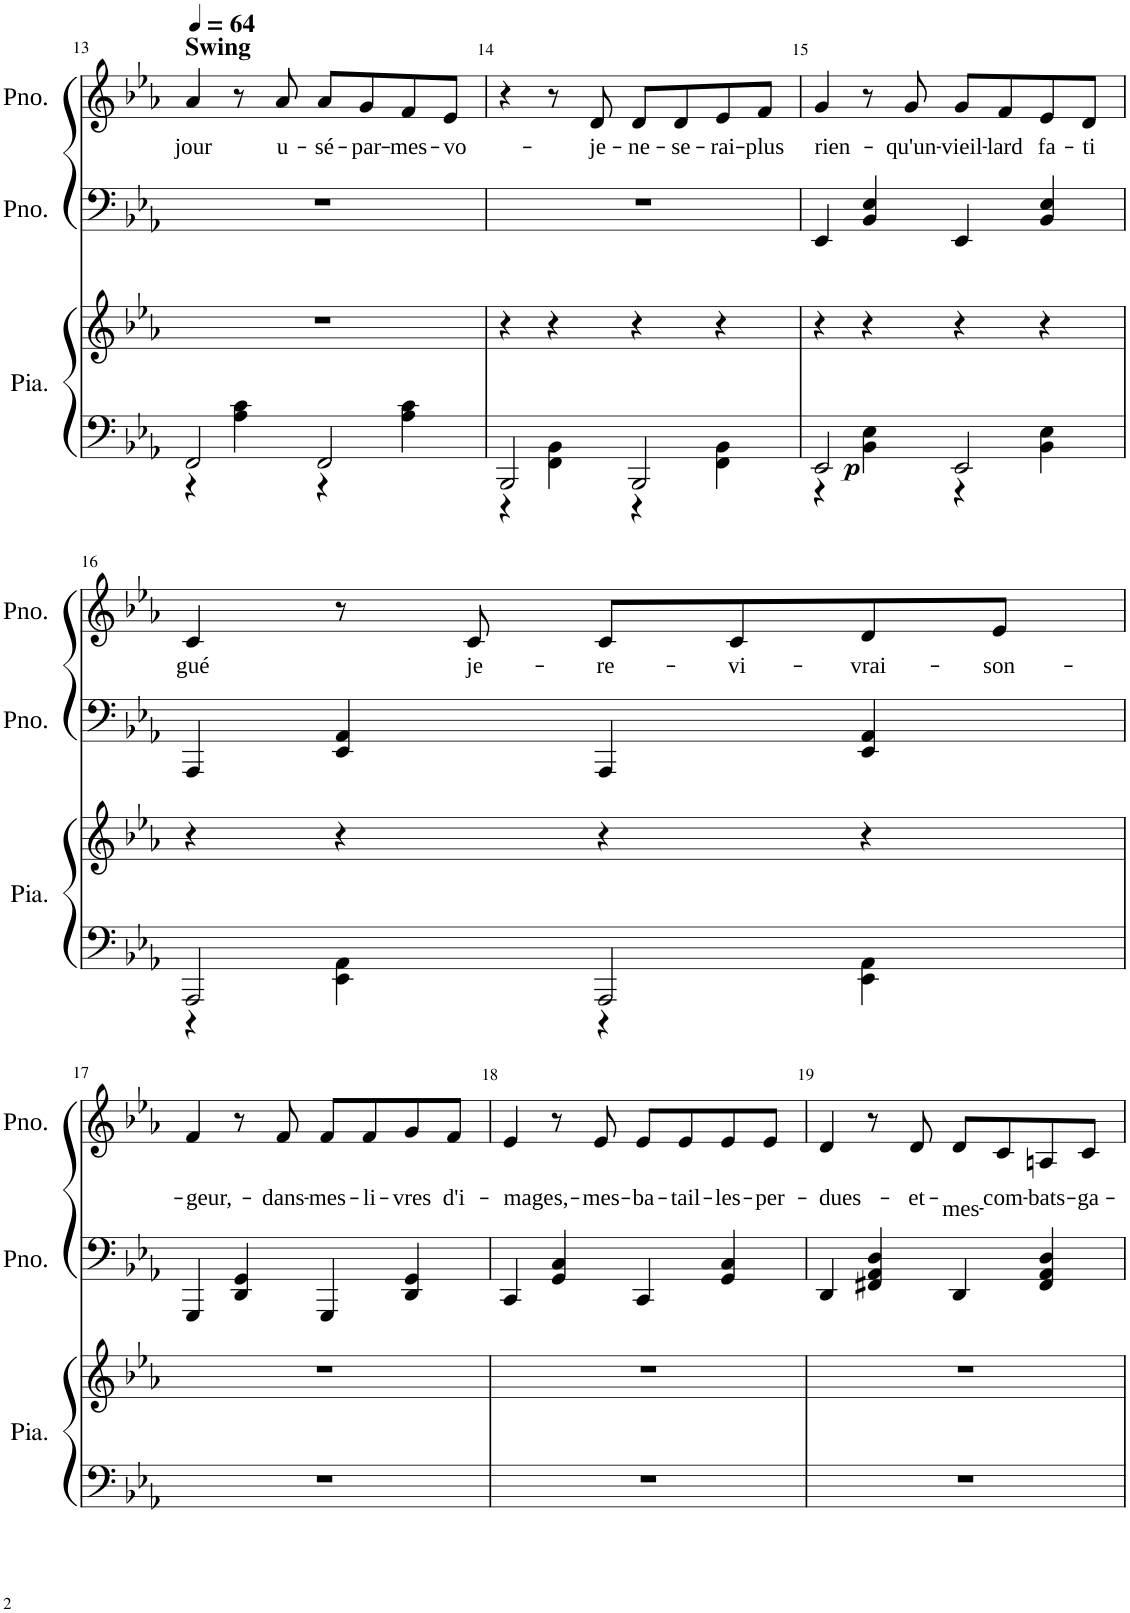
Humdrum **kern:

**kern	**kern	**dynam	**kern	**kern	**text
*part3	*part3	*part3	*part2	*part1	*part1
*staff4	*staff3	*staff3/4	*staff2	*staff1	*staff1
*I"Piano	*	*	*I"Piano	*I"Piano	*
*I'Pia.	*	*	*I'Pno.	*I'Pno.	*
!!LO:PB:g=z
*clefF4	*clefG2	*	*clefF4	*clefG2	*
*k[b-e-a-]	*k[b-e-a-]	*	*k[b-e-a-]	*k[b-e-a-]	*
*M4/4	*M4/4	*	*M4/4	*M4/4	*
*MM64	*MM64	*	*MM64	*MM64	*
=13	=13	=13	=13	=13	=13
*^	*	*	*	*	*
!	!	!	!	!	!LO:TX:a:B:t=Swing	!
!	!	!	!	!	!	!LO:LY:b
2FF/	4r	1r	.	1r	4a-/	jour
.	4A-\ 4c\	.	.	.	8r	.
!	!	!	!	!	!	!LO:LY:b
.	.	.	.	.	8a-/	u-
!	!	!	!	!	!	!LO:LY:b
2FF/	4r	.	.	.	8a-/L	-sé-
!	!	!	!	!	!	!LO:LY:b
.	.	.	.	.	8g/	-par-
!	!	!	!	!	!	!LO:LY:b
.	4A-\ 4c\	.	.	.	8f/	-mes-
!	!	!	!	!	!	!LO:LY:b
.	.	.	.	.	8e-/J	-vo-
=14	=14	=14	=14	=14	=14	=14
2BBB-/	4r	4r	.	1r	4r	.
.	4FF\ 4BB-\	4r	.	.	8r	.
!	!	!	!	!	!	!LO:LY:b
.	.	.	.	.	8d/	-je-
!	!	!	!	!	!	!LO:LY:b
2BBB-/	4r	4r	.	.	8d/L	-ne-
!	!	!	!	!	!	!LO:LY:b
.	.	.	.	.	8d/	-se-
!	!	!	!	!	!	!LO:LY:b
.	4FF\ 4BB-\	4r	.	.	8e-/	-rai-
!	!	!	!	!	!	!LO:LY:b
.	.	.	.	.	8f/J	-plus
=15	=15	=15	=15	=15	=15	=15
!	!	!	!LO:DY:b=2	!	!	!LO:LY:b
2EE-/	4r	4r	p	4EE-/	4g/	rien-
.	4BB-\ 4E-\	4r	.	4BB-/ 4E-/	8r	.
!	!	!	!	!	!	!LO:LY:b
.	.	.	.	.	8g/	-qu'un-
!	!	!	!	!	!	!LO:LY:b
2EE-/	4r	4r	.	4EE-/	8g/L	-vieil-
!	!	!	!	!	!	!LO:LY:b
.	.	.	.	.	8f/	-lard
!	!	!	!	!	!	!LO:LY:b
.	4BB-\ 4E-\	4r	.	4BB-/ 4E-/	8e-/	fa-
!	!	!	!	!	!	!LO:LY:b
.	.	.	.	.	8d/J	-ti
!!LO:LB:g=z
=16	=16	=16	=16	=16	=16	=16
!	!	!	!	!	!	!LO:LY:b
2AAA-/	4r	4r	.	4AAA-/	4c/	gué
.	4EE-\ 4AA-\	4r	.	4EE-/ 4AA-/	8r	.
!	!	!	!	!	!	!LO:LY:b
.	.	.	.	.	8c/	je-
!	!	!	!	!	!	!LO:LY:b
2AAA-/	4r	4r	.	4AAA-/	8c/L	-re-
!	!	!	!	!	!	!LO:LY:b
.	.	.	.	.	8c/	-vi-
!	!	!	!	!	!	!LO:LY:b
.	4EE-\ 4AA-\	4r	.	4EE-/ 4AA-/	8d/	-vrai-
!	!	!	!	!	!	!LO:LY:b
.	.	.	.	.	8e-/J	-son-
*v	*v	*	*	*	*	*
!!LO:LB:g=z
=17	=17	=17	=17	=17	=17
!	!	!	!	!	!LO:LY:b
1r	1r	.	4GGG/	4f/	-geur,-
.	.	.	4DD/ 4GG/	8r	.
!	!	!	!	!	!LO:LY:b
.	.	.	.	8f/	-dans-
!	!	!	!	!	!LO:LY:b
.	.	.	4GGG/	8f/L	-mes-
!	!	!	!	!	!LO:LY:b
.	.	.	.	8f/	-li-
!	!	!	!	!	!LO:LY:b
.	.	.	4DD/ 4GG/	8g/	-vres
!	!	!	!	!	!LO:LY:b
.	.	.	.	8f/J	d'i-
=18	=18	=18	=18	=18	=18
!	!	!	!	!	!LO:LY:b
1r	1r	.	4CC/	4e-/	-mages,-
.	.	.	4GG/ 4C/	8r	.
!	!	!	!	!	!LO:LY:b
.	.	.	.	8e-/	-mes-
!	!	!	!	!	!LO:LY:b
.	.	.	4CC/	8e-/L	-ba-
!	!	!	!	!	!LO:LY:b
.	.	.	.	8e-/	-tail-
!	!	!	!	!	!LO:LY:b
.	.	.	4GG/ 4C/	8e-/	-les-
!	!	!	!	!	!LO:LY:b
.	.	.	.	8e-/J	-per-
=19	=19	=19	=19	=19	=19
!	!	!	!	!	!LO:LY:b
1r	1r	.	4DD/	4d/	-dues-
.	.	.	4FF#X/ 4AA-/ 4D/	8r	.
!	!	!	!	!	!LO:LY:b
.	.	.	.	8d/	-et-
!	!	!	!	!	!LO:LY:b
.	.	.	4DD/	8d/L	-mes-
!	!	!	!	!	!LO:LY:b
.	.	.	.	8c/	-com-
!	!	!	!	!	!LO:LY:b
.	.	.	4FF#/ 4AA-/ 4D/	8An/	-bats-
!	!	!	!	!	!LO:LY:b
.	.	.	.	8c/J	-ga-
=	=	=	=	=	=
*-	*-	*-	*-	*-	*-
